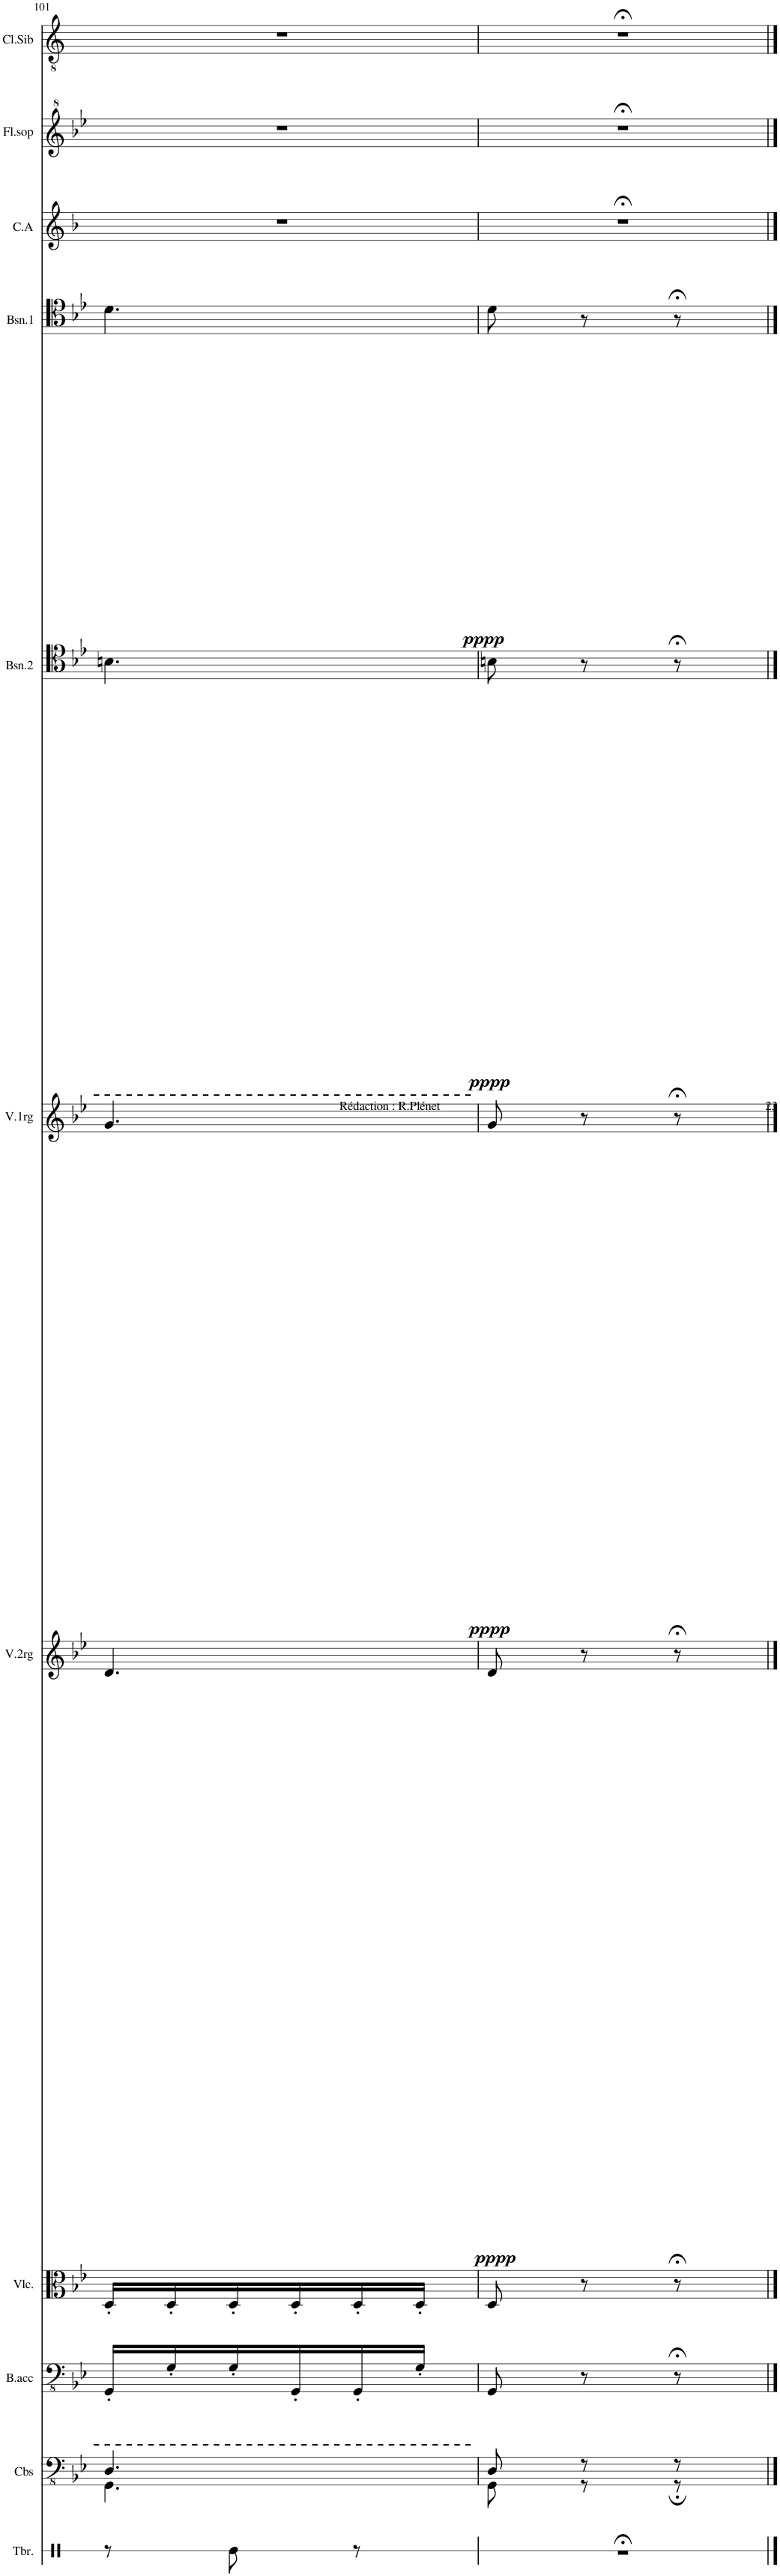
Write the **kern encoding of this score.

**kern	**kern	**kern	**kern	**kern	**dynam	**kern	**dynam	**kern	**dynam	**kern	**dynam	**kern	**kern	**kern
*part11	*part10	*part9	*part8	*part7	*part7	*part6	*part6	*part5	*part5	*part4	*part4	*part3	*part2	*part1
*staff11	*staff10	*staff9	*staff8	*staff7	*staff7	*staff6	*staff6	*staff5	*staff5	*staff4	*staff4	*staff3	*staff2	*staff1
*I"Tambourin	*I"Contrebasse (avec sourdine)	*I"Basse       accoustique (avec sourdine)	*I"Violoncelles	*I"Violons 2ème rang	*	*I"Violons 1er rang	*	*I"Basson 2	*	*I"Basson 1	*	*I"Cor Anglais	*I"Flûte à Bec     soprano	*I"Clarinette       en Sib
*I'Tbr.	*I'Cbs	*I'B.acc	*I'Vlc.	*I'V.2rg	*	*I'V.1rg	*	*I'Bsn.2	*	*I'Bsn.1	*	*I'C.A	*I'Fl.sop	*I'Cl.Sib
!!LO:PB:g=z
*clefX	*clefFv4	*clefFv4	*clefC3	*clefG2	*	*clefG2	*	*clefC4	*	*clefC4	*	*clefG2	*clefG^2	*clefGv2
*	*Trd7c12	*	*	*	*	*	*	*	*	*	*	*Trd4c7	*	*Trd1c2
*k[]	*k[b-e-]	*k[b-e-]	*k[b-e-]	*k[b-e-]	*	*k[b-e-]	*	*k[b-e-]	*	*k[b-e-]	*	*k[b-]	*k[b-e-]	*k[]
*M3/8	*M3/8	*M3/8	*M3/8	*M3/8	*	*M3/8	*	*M3/8	*	*M3/8	*	*M3/8	*M3/8	*M3/8
=101	=101	=101	=101	=101	=101	=101	=101	=101	=101	=101	=101	=101	=101	=101
*	*^	*	*	*	*	*	*	*	*	*	*	*	*	*
8r	4.DD/	4.GGG\	16GGG'/LL	16D'/LL	4.d/	.	4.g/	.	4.Bn\	.	4.d\	.	4.r	4.r	4.r
.	.	.	16GG'/	16D'/	.	.	.	.	.	.	.	.	.	.	.
8Re\	.	.	16GG'/	16D'/	.	.	.	.	.	.	.	.	.	.	.
.	.	.	16GGG'/	16D'/	.	.	.	.	.	.	.	.	.	.	.
8r	.	.	16GGG'/	16D'/	.	.	.	.	.	.	.	.	.	.	.
.	.	.	16GG'/JJ	16D'/JJ	.	.	.	.	.	.	.	.	.	.	.
=102	=102	=102	=102	=102	=102	=102	=102	=102	=102	=102	=102	=102	=102	=102	=102
!	!	!	!	!	!	!LO:DY:b	!	!LO:DY:b	!	!LO:DY:b	!	!LO:DY:b	!	!	!
4.r;<	8DD/	8GGG\	8GGG/	8D/	8d/	pppp	8g/	pppp	8Bn\	pppp	8d\	pppp	4.r;<	4.r;<	4.r;<
.	8r	8r	8r	8r	8r	.	8r	.	8r	.	8r	.	.	.	.
.	8r	8r;	8r;<	8r;<	8r;<	.	8r;<	.	8r;<	.	8r;<	.	.	.	.
*	*v	*v	*	*	*	*	*	*	*	*	*	*	*	*	*
==	==	==	==	==	==	==	==	==	==	==	==	==	==	==
*-	*-	*-	*-	*-	*-	*-	*-	*-	*-	*-	*-	*-	*-	*-
